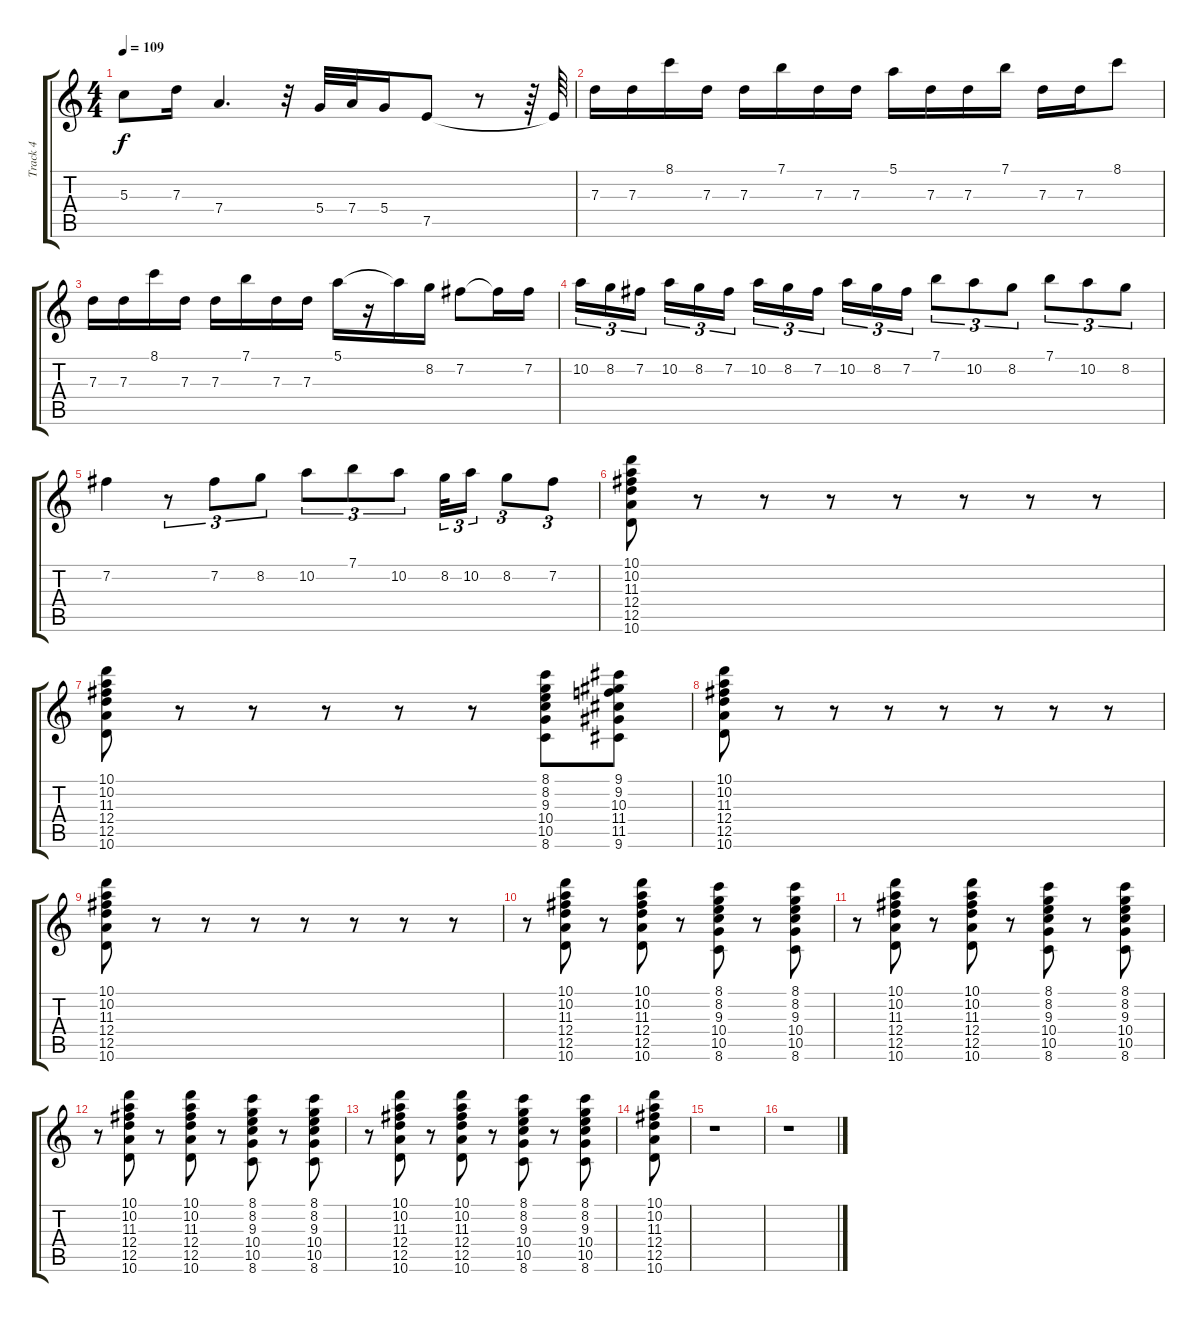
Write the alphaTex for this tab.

\track ("Track 4" "Track 4") {instrument electricguitarclean}
\staff {score tabs}
\tuning (E4 B3 G3 D3 A2 E2) {hide}
\ts (4 4)
\tempo 109
\clef g2
\ks c
5.3.8{dy f} 7.3.16 7.4.4{d} r.32 5.4.32 7.4.32 5.4.16 7.5.8 r.8 r.64 7.5{t}.64 |
7.3.16 7.3.16 8.1.16 7.3.16 7.3.16 7.1.16 7.3.16 7.3.16 5.1.16 7.3.16 7.3.16 7.1.16 7.3.16 7.3.16 8.1.8 |
7.3.16 7.3.16 8.1.16 7.3.16 7.3.16 7.1.16 7.3.16 7.3.16 5.1.16 r.16 5.1{t}.16 8.2.16 7.2.8 7.2{t}.16 7.2.16 |
10.2.16{tu (3 2)} 8.2.16{tu (3 2)} 7.2.16{tu (3 2) beam splitsecondary} 10.2.16{tu (3 2)} 8.2.16{tu (3 2)} 7.2.16{tu (3 2)} 10.2.16{tu (3 2)} 8.2.16{tu (3 2)} 7.2.16{tu (3 2) beam splitsecondary} 10.2.16{tu (3 2)} 8.2.16{tu (3 2)} 7.2.16{tu (3 2)} 7.1.8{tu (3 2)} 10.2.8{tu (3 2)} 8.2.8{tu (3 2)} 7.1.8{tu (3 2)} 10.2.8{tu (3 2)} 8.2.8{tu (3 2)} |
7.2.4 r.8{tu (3 2)} 7.2.8{tu (3 2)} 8.2.8{tu (3 2)} 10.2.8{tu (3 2)} 7.1.8{tu (3 2)} 10.2.8{tu (3 2)} 8.2.32{tu (3 2)} 10.2.16{tu (3 2)} 8.2.8{tu (3 2)} 7.2.8{tu (3 2)} |
(10.1 10.2 11.3 12.4 12.5 10.6).8 r.8 r.8 r.8 r.8 r.8 r.8 r.8 |
(10.1 10.2 11.3 12.4 12.5 10.6).8 r.8 r.8 r.8 r.8 r.8 (8.1 8.2 9.3 10.4 10.5 8.6).8 (9.1 9.2 10.3 11.4 11.5 9.6).8 |
(10.1 10.2 11.3 12.4 12.5 10.6).8 r.8 r.8 r.8 r.8 r.8 r.8 r.8 |
(10.1 10.2 11.3 12.4 12.5 10.6).8 r.8 r.8 r.8 r.8 r.8 r.8 r.8 |
r.8 (10.1 10.2 11.3 12.4 12.5 10.6).8 r.8 (10.1 10.2 11.3 12.4 12.5 10.6).8 r.8 (8.1 8.2 9.3 10.4 10.5 8.6).8 r.8 (8.1 8.2 9.3 10.4 10.5 8.6).8 |
r.8 (10.1 10.2 11.3 12.4 12.5 10.6).8 r.8 (10.1 10.2 11.3 12.4 12.5 10.6).8 r.8 (8.1 8.2 9.3 10.4 10.5 8.6).8 r.8 (8.1 8.2 9.3 10.4 10.5 8.6).8 |
r.8 (10.1 10.2 11.3 12.4 12.5 10.6).8 r.8 (10.1 10.2 11.3 12.4 12.5 10.6).8 r.8 (8.1 8.2 9.3 10.4 10.5 8.6).8 r.8 (8.1 8.2 9.3 10.4 10.5 8.6).8 |
r.8 (10.1 10.2 11.3 12.4 12.5 10.6).8 r.8 (10.1 10.2 11.3 12.4 12.5 10.6).8 r.8 (8.1 8.2 9.3 10.4 10.5 8.6).8 r.8 (8.1 8.2 9.3 10.4 10.5 8.6).8 |
(10.1 10.2 11.3 12.4 12.5 10.6).8 |
r.1 |
r.1
